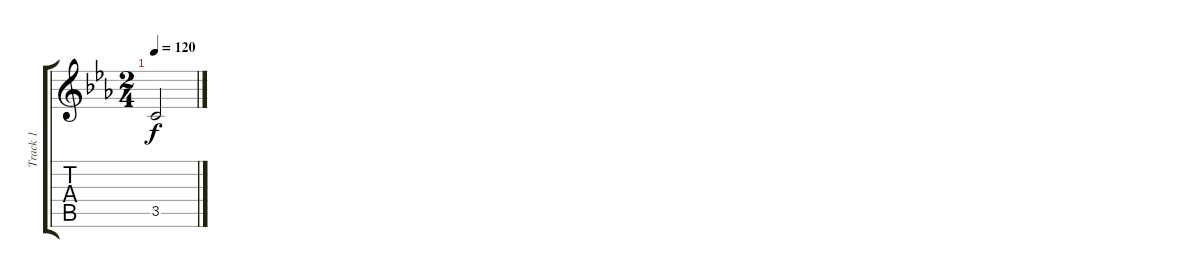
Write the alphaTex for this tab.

\track ("Track 1" "Track 1") {instrument acousticguitarnylon}
\staff {score tabs}
\tuning (E4 B3 G3 D3 A2 E2) {hide}
\ts (2 4)
\tempo 120
\clef g2
\ks eb
3.5{t}.2{dy f}
